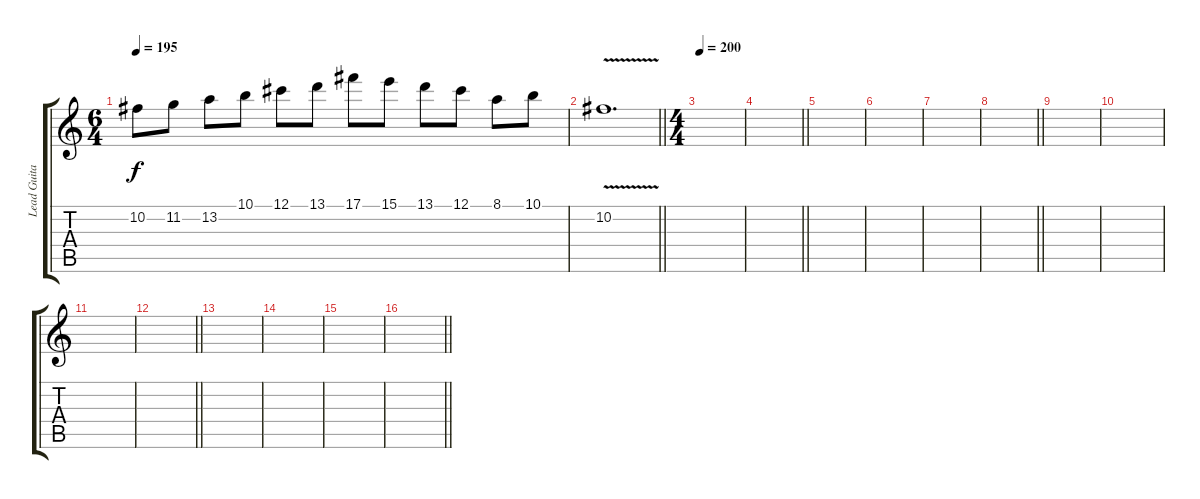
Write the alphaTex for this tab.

\track ("Lead Guitar 2" "Lead Guita") {instrument overdrivenguitar}
\staff {score tabs}
\tuning (Db4 Ab3 E3 B2 Gb2 B1) {hide}
\ts (6 4)
\tempo 195
\clef g2
\ks c
10.2.8{dy f} 11.2.8 13.2.8 10.1.8 12.1.8 13.1.8 17.1.8 15.1.8 13.1.8 12.1.8 8.1.8 10.1.8 |
\barLineRight lightlight
10.2{v}.1{d} |
\ts (4 4)
\tempo 200
|
\barLineRight lightlight
|
|
|
|
\barLineRight lightlight
|
|
|
|
\barLineRight lightlight
|
|
|
|
\barLineRight lightlight
